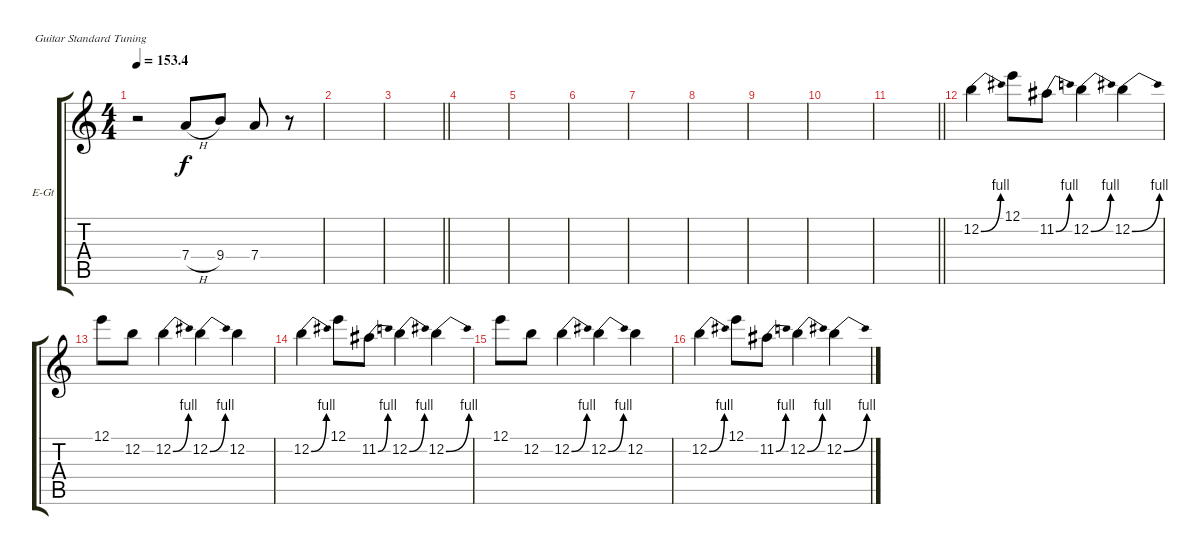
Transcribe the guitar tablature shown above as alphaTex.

\bracketExtendMode groupsimilarinstruments
\firstSystemTrackNameOrientation horizontal
\otherSystemsTrackNameOrientation horizontal
\track ("solo" "E-Gt") {instrument distortionguitar}
\staff {score tabs}
\tuning (E4 B3 G3 D3 A2 E2)
\ts (4 4)
\tempo
153.4
\accidentals auto
\clef g2
\ottava regular
\simile none
\ks c
r.2{dy f} 7.4{h}.8 9.4.8 7.4.8 r.8 |
|
\barLineRight lightlight
|
|
|
|
|
|
|
|
\barLineRight lightlight
|
12.2{be (bend 0 0 60 4)}.4 12.1.8 11.2{be (bend 0 0 60 4)}.8 12.2{be (bend 0 0 60 4)}.4 12.2{be (bend 0 0 60 4)}.4 |
12.1.8 12.2.8 12.2{be (bend 0 0 60 4)}.4 12.2{be (bend 0 0 60 4)}.4 12.2.4 |
12.2{be (bend 0 0 60 4)}.4 12.1.8 11.2{be (bend 0 0 60 4)}.8 12.2{be (bend 0 0 60 4)}.4 12.2{be (bend 0 0 60 4)}.4 |
12.1.8 12.2.8 12.2{be (bend 0 0 60 4)}.4 12.2{be (bend 0 0 60 4)}.4 12.2.4 |
12.2{be (bend 0 0 60 4)}.4 12.1.8 11.2{be (bend 0 0 60 4)}.8 12.2{be (bend 0 0 60 4)}.4 12.2{be (bend 0 0 60 4)}.4
